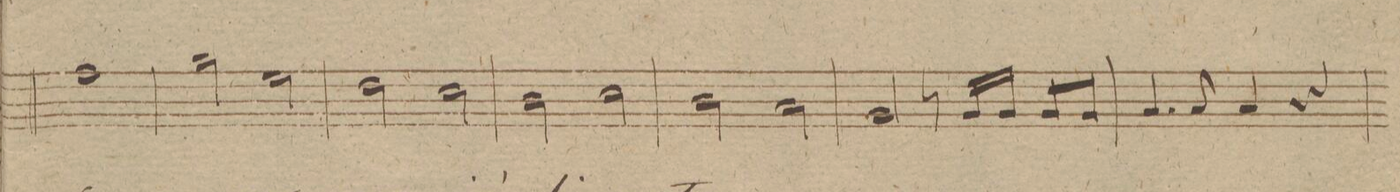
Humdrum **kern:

**kern	**dynam
*I"Clarinetto 2do in A.	*
*clefG2	*
*k[f#c#g#d#]	*
*met(c)	*
*M4/4	*
1dd#\	.
=188	=188
2ee\	.
2cc#\	.
=189	=189
2b\	.
2a\	.
=190	=190
2g#\	.
2a\	.
=191	=191
2g#\	.
2f#\	.
=192	=192
2e/	.
8r	.
16e/LL	.
16e/JJ	.
8e/L	.
8e/J	.
=193	=193
4.f#/	.
8f#/	.
4f#/	.
4r	.
=194	=194
*-	*-
